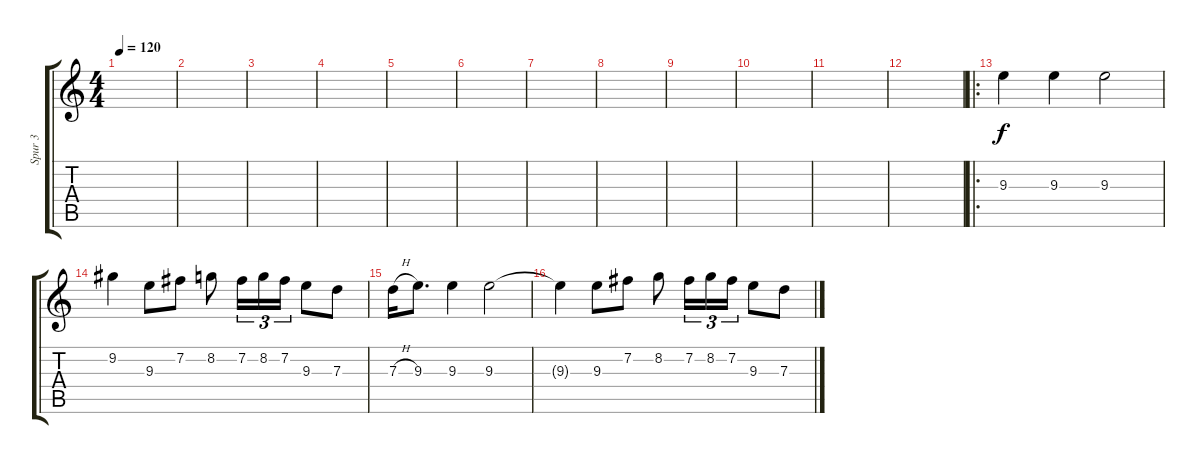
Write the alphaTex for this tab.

\track ("Spur 3" "Spur 3") {instrument distortionguitar}
\staff {score tabs}
\tuning (E4 B3 G3 D3 A2 E2) {hide}
\ts (4 4)
\tempo 120
\clef g2
\ks c
|
|
|
|
|
|
|
|
|
|
|
|
\ro
9.3.4 9.3.4 9.3.2 |
9.2.4 9.3.8 7.2.8 8.2.8 7.2.16{tu (3 2)} 8.2.16{tu (3 2)} 7.2.16{tu (3 2)} 9.3.8 7.3.8 |
7.3{h}.16 9.3.8{d} 9.3.4 9.3.2 |
9.3{t}.4 9.3.8 7.2.8 8.2.8 7.2.16{tu (3 2)} 8.2.16{tu (3 2)} 7.2.16{tu (3 2)} 9.3.8 7.3.8
